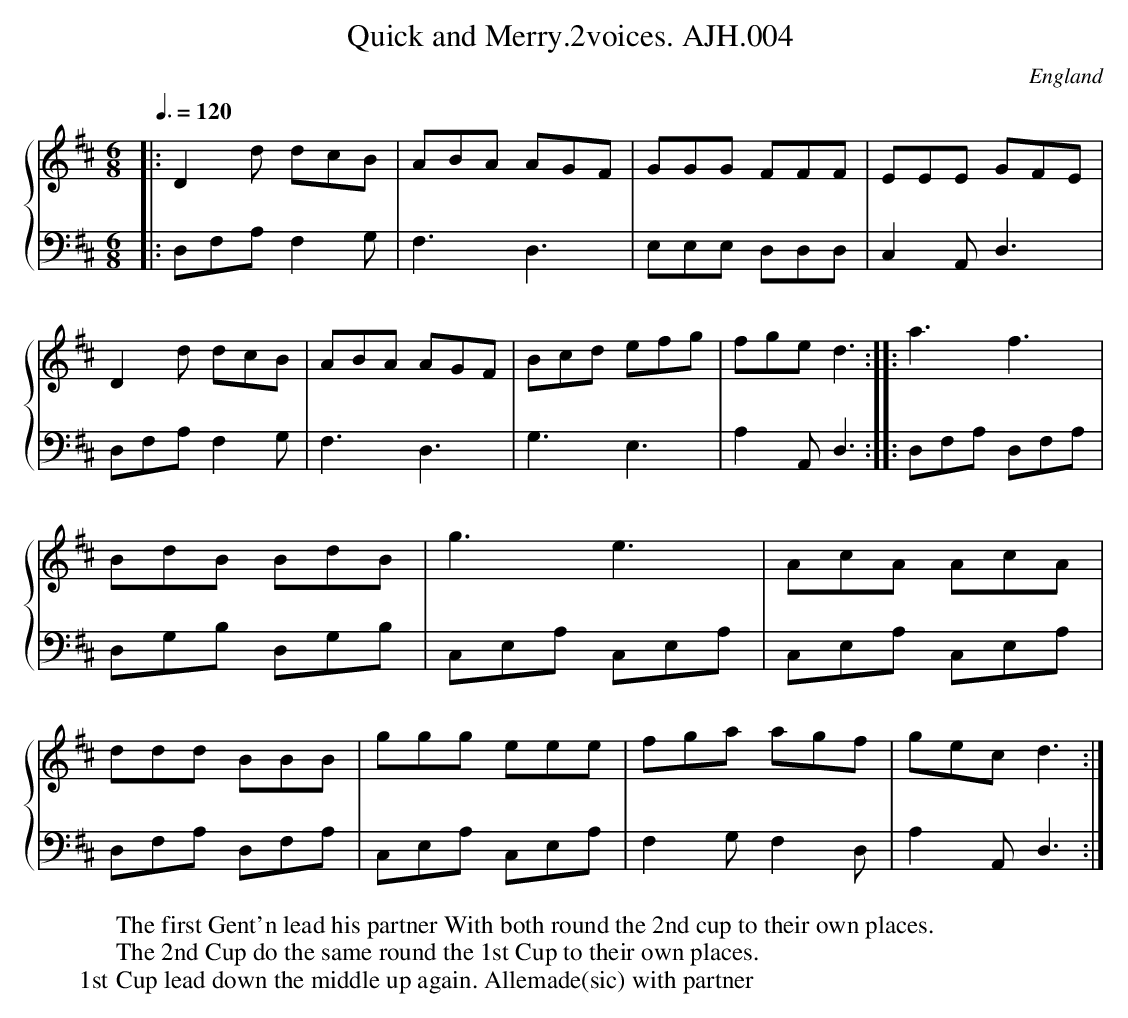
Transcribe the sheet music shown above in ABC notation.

X:1
T:Quick and Merry.2voices. AJH.004
M:6/8
L:1/8
Q:3/8=120
O:England
W:The first Gent'n lead his partner With both round the 2nd cup to their own places.
W:The 2nd Cup do the same round the 1st Cup to their own places.
W:1st Cup lead down the middle up again. Allemade(sic) with partner
V:1 clef=treble
V:2 clef=bass
%%staves {1 2}
K:D major
[V:1] |: D2d dcB | ABA AGF | GGG FFF | EEE GFE |
[V:2] |: D,F,A, F,2G, | F,3 D,3 | E,E,E, D,D,D, | C,2A,, D,3 |
[V:1] D2d dcB | ABA AGF | Bcd efg | fge d3 :|
[V:2] D,F,A, F,2G, | F,3 D,3 | G,3 E,3 | A,2A,, D,3 :|
[V:1] |: a3 f3 | BdB BdB | g3 e3 | AcA AcA |
[V:2] |: D,F,A, D,F,A, | D,G,B, D,G,B, | C,E,A, C,E,A, | C,E,A, C,E,A, |
[V:1] ddd BBB | ggg eee | fga agf | gec d3 :| !
[V:2] D,F,A, D,F,A, |C,E,A, C,E,A, | F,2G, F,2D, | A,2A,, D,3 :|
